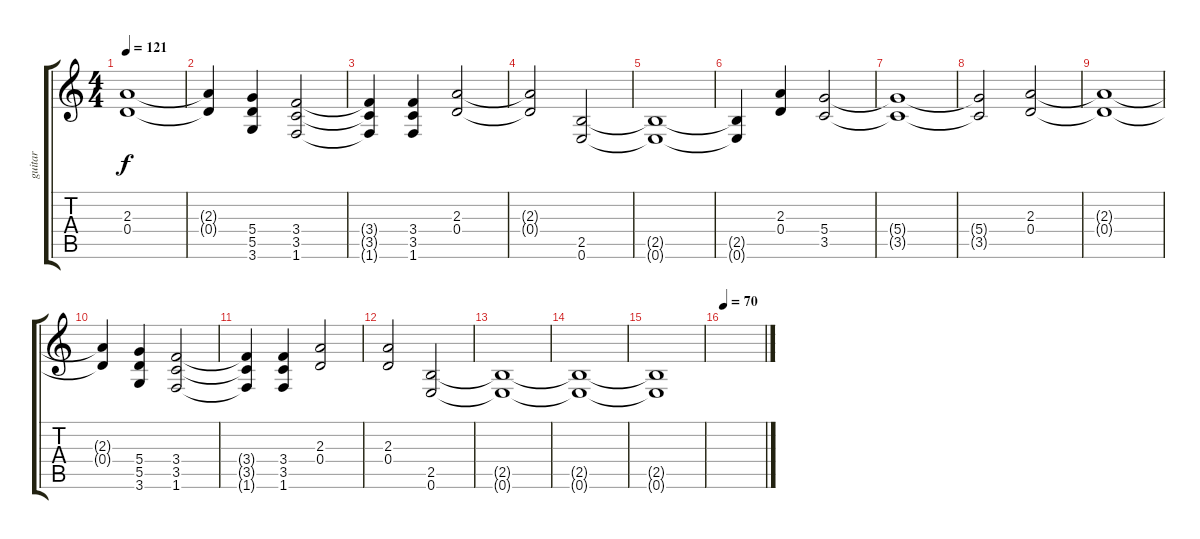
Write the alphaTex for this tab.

\track ("guitar" "guitar") {instrument distortionguitar}
\staff {score tabs}
\tuning (E4 B3 G3 D3 A2 E2) {hide}
\ts (4 4)
\tempo 121
\clef g2
\ks c
(2.3{t} 0.4{t}).1{dy f} |
(2.3{t} 0.4{t}).4 (5.4 5.5 3.6).4 (3.4 3.5 1.6).2 |
(3.4{t} 3.5{t} 1.6{t}).4 (3.4 3.5 1.6).4 (2.3 0.4).2 |
(2.3{t} 0.4{t}).2 (2.5 0.6).2 |
(2.5{t} 0.6{t}).1 |
(2.5{t} 0.6{t}).4 (2.3 0.4).4 (5.4 3.5).2 |
(5.4{t} 3.5{t}).1 |
(5.4{t} 3.5{t}).2 (2.3 0.4).2 |
(2.3{t} 0.4{t}).1 |
(2.3{t} 0.4{t}).4 (5.4 5.5 3.6).4 (3.4 3.5 1.6).2 |
(3.4{t} 3.5{t} 1.6{t}).4 (3.4 3.5 1.6).4 (2.3 0.4).2 |
(2.3 0.4).2 (2.5 0.6).2 |
(2.5{t} 0.6{t}).1 |
(2.5{t} 0.6{t}).1 |
(2.5{t} 0.6{t}).1 |
\tempo 70
